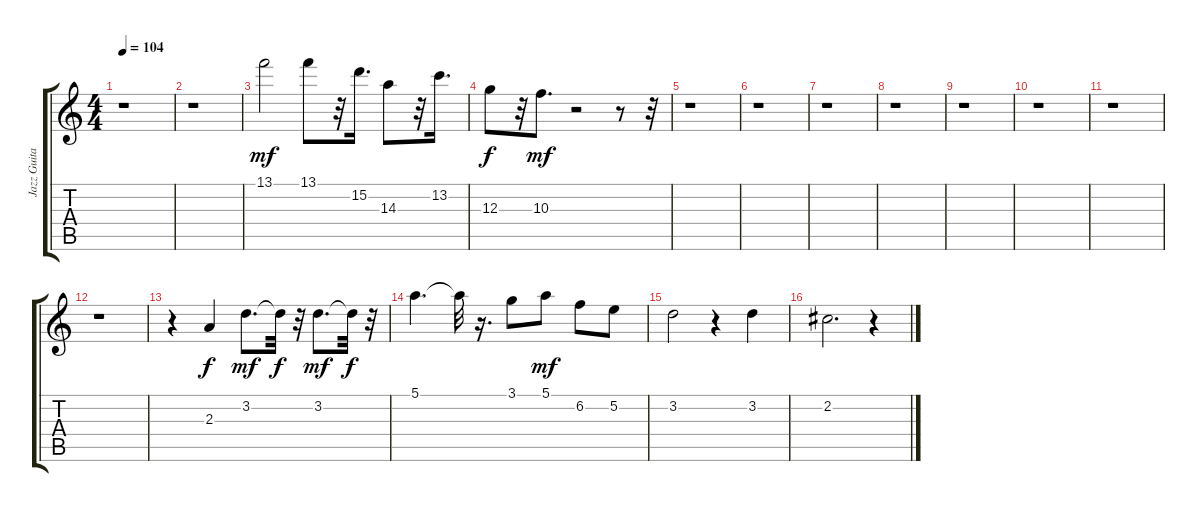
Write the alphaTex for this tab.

\track ("Jazz Guitar 1" "Jazz Guita") {instrument electricguitarjazz}
\staff {score tabs}
\tuning (E4 B3 G3 D3 A2 E2) {hide}
\ts (4 4)
\tempo 104
\clef g2
\ks c
r.1{dy p} |
r.1 |
13.1.2{dy mf} 13.1.8 r.32 15.2.16{d} 14.3.8 r.32 13.2.16{d} |
12.3.8{dy f} r.32 10.3.8{d dy mf} r.2 r.8 r.32 |
r.1 |
r.1 |
r.1 |
r.1 |
r.1 |
r.1 |
r.1 |
r.1 |
r.4 2.3.4{dy f} 3.2.8{d dy mf} 3.2{t}.32{dy f} r.32 3.2.8{d dy mf} 3.2{t}.32{dy f} r.32 |
5.1.4{d} 5.1{t}.32 r.16{d} 3.1.8 5.1.8{dy mf} 6.2.8 5.2.8 |
3.2.2 r.4 3.2.4 |
2.2.2{d} r.4
